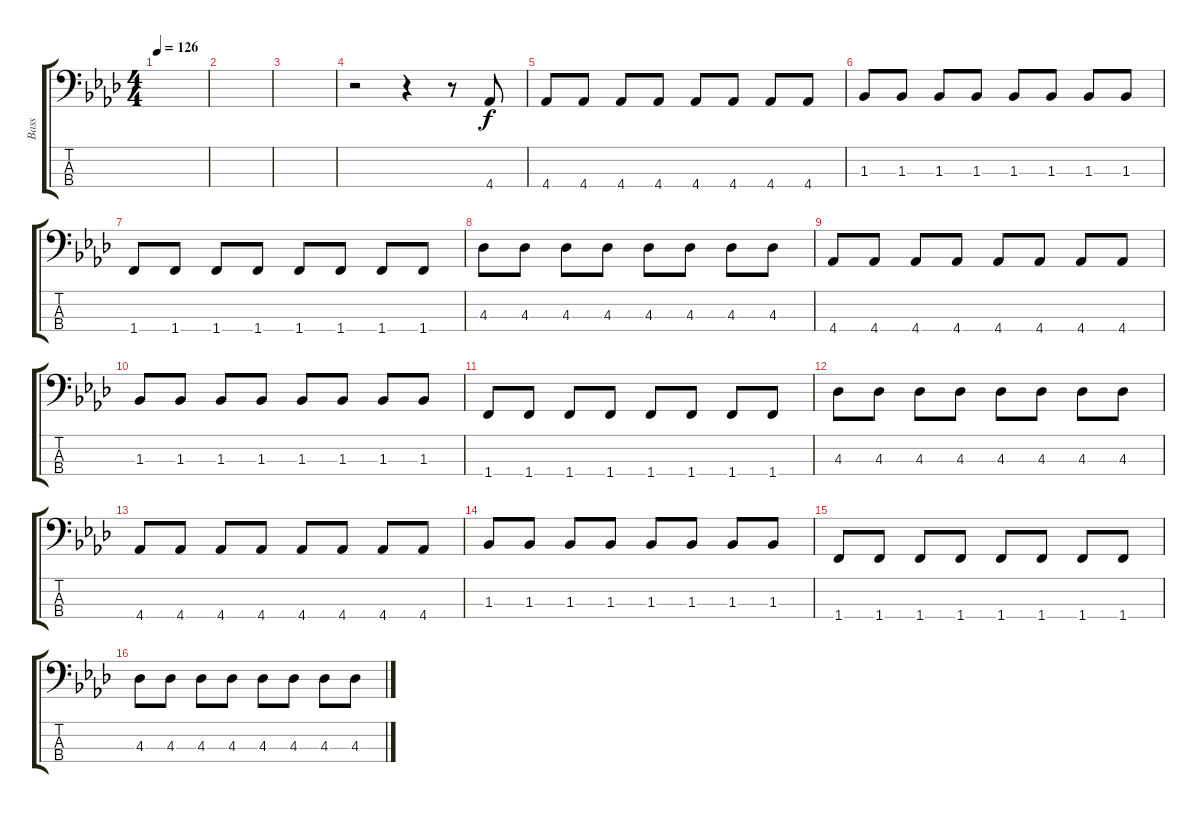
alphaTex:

\track ("Bass" "Bass") {instrument electricbassfinger}
\staff {score tabs}
\tuning (G2 D2 A1 E1) {hide}
\ts (4 4)
\tempo 126
\clef f4
\ks ab
|
|
|
r.2 r.4 r.8 4.4.8 |
4.4.8 4.4.8 4.4.8 4.4.8 4.4.8 4.4.8 4.4.8 4.4.8 |
1.3.8 1.3.8 1.3.8 1.3.8 1.3.8 1.3.8 1.3.8 1.3.8 |
1.4.8 1.4.8 1.4.8 1.4.8 1.4.8 1.4.8 1.4.8 1.4.8 |
4.3.8 4.3.8 4.3.8 4.3.8 4.3.8 4.3.8 4.3.8 4.3.8 |
4.4.8 4.4.8 4.4.8 4.4.8 4.4.8 4.4.8 4.4.8 4.4.8 |
1.3.8 1.3.8 1.3.8 1.3.8 1.3.8 1.3.8 1.3.8 1.3.8 |
1.4.8 1.4.8 1.4.8 1.4.8 1.4.8 1.4.8 1.4.8 1.4.8 |
4.3.8 4.3.8 4.3.8 4.3.8 4.3.8 4.3.8 4.3.8 4.3.8 |
4.4.8 4.4.8 4.4.8 4.4.8 4.4.8 4.4.8 4.4.8 4.4.8 |
1.3.8 1.3.8 1.3.8 1.3.8 1.3.8 1.3.8 1.3.8 1.3.8 |
1.4.8 1.4.8 1.4.8 1.4.8 1.4.8 1.4.8 1.4.8 1.4.8 |
4.3.8 4.3.8 4.3.8 4.3.8 4.3.8 4.3.8 4.3.8 4.3.8
